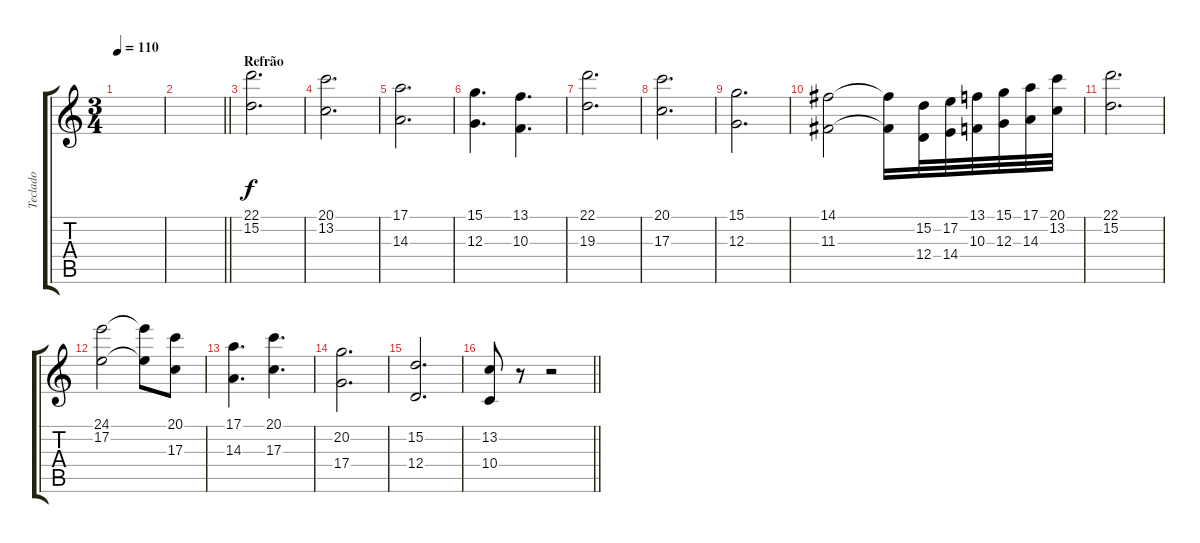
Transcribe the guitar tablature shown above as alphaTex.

\track ("Teclado" "Teclado") {instrument stringensemble1}
\staff {score tabs}
\tuning (E4 B3 G3 D3 A2 E2) {hide}
\ts (3 4)
\tempo 110
\clef g2
\ks c
|
\barLineRight lightlight
|
\section ("" "Refrão")
(22.1 15.2).2{d} |
(20.1 13.2).2{d} |
(17.1 14.3).2{d} |
(15.1 12.3).4{d} (13.1 10.3).4{d} |
(22.1 19.3).2{d} |
(20.1 17.3).2{d} |
(15.1 12.3).2{d} |
(14.1 11.3).2 (14.1{t} 11.3{t}).16 (15.2 12.4).32 (17.2 14.4).32 (13.1 10.3).32 (15.1 12.3).32 (17.1 14.3).32 (20.1 13.2).32 |
(22.1 15.2).2{d} |
(24.1 17.2).2 (24.1{t} 17.2{t}).8 (20.1 17.3).8 |
(17.1 14.3).4{d} (20.1 17.3).4{d} |
(20.2 17.4).2{d} |
(15.2 12.4).2{d} |
\barLineRight lightlight
(13.2 10.4).8 r.8 r.2
